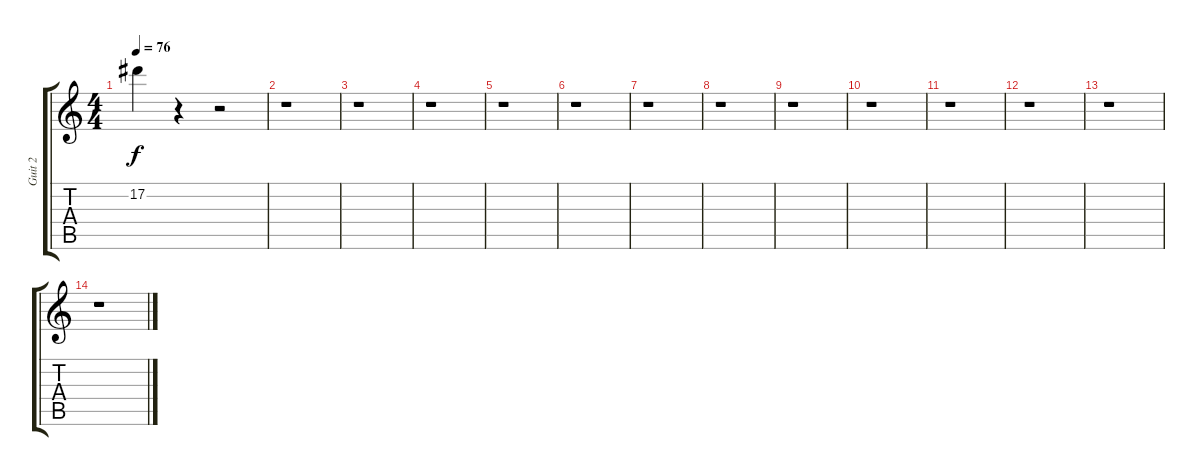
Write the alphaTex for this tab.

\track ("Guit 2" "Guit 2") {instrument overdrivenguitar}
\staff {score tabs}
\tuning (Eb4 Bb3 Gb3 Db3 Ab2 Eb2) {hide}
\ts (4 4)
\tempo 76
\clef g2
\ks c
17.2{t}.4{dy f} r.4 r.2 |
r.1 |
r.1 |
r.1 |
r.1 |
r.1 |
r.1 |
r.1 |
r.1 |
r.1 |
r.1 |
r.1 |
r.1 |
r.1
